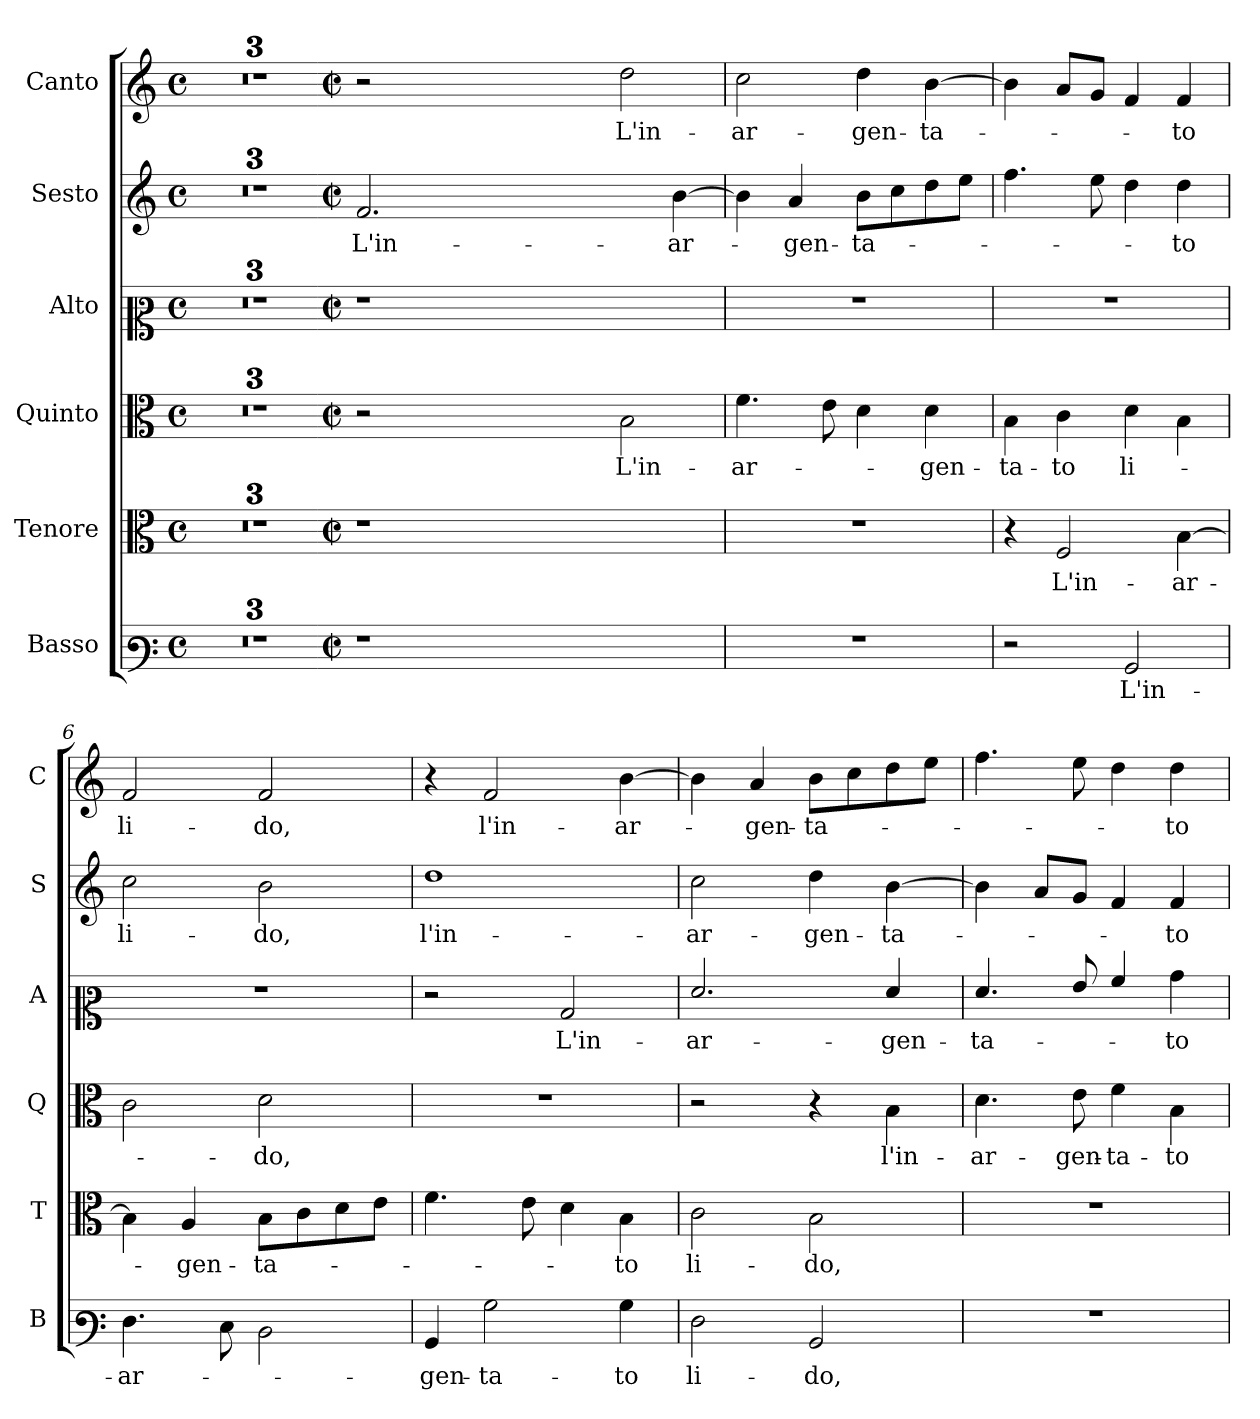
**kern	**text	**kern	**text	**kern	**text	**kern	**text	**kern	**text	**kern	**text
*part6	*part6	*part5	*part5	*part4	*part4	*part3	*part3	*part2	*part2	*part1	*part1
*staff6	*staff6	*staff5	*staff5	*staff4	*staff4	*staff3	*staff3	*staff2	*staff2	*staff1	*staff1
*I"Basso	*	*I"Tenore	*	*I"Quinto	*	*I"Alto	*	*I"Sesto	*	*I"Canto	*
*I'B	*	*I'T	*	*I'Q	*	*I'A	*	*I'S	*	*I'C	*
*clefF3	*	*clefC3	*	*clefC3	*	*clefC2	*	*clefG2	*	*clefG2	*
*k[]	*	*k[]	*	*k[]	*	*k[]	*	*k[]	*	*k[]	*
*C:	*	*C:	*	*C:	*	*C:	*	*C:	*	*C:	*
*M4/4	*	*M4/4	*	*M4/4	*	*M4/4	*	*M4/4	*	*M4/4	*
*met(c)	*	*met(c)	*	*met(c)	*	*met(c)	*	*met(c)	*	*met(c)	*
=1	=1	=1	=1	=1	=1	=1	=1	=1	=1	=1	=1
1ryy	.	1ryy	.	1ryy	.	1ryy	.	1ryy	.	1ryy	.
=2	=2	=2	=2	=2	=2	=2	=2	=2	=2	=2	=2
*k[f#c#g#]	*	*k[f#c#g#]	*	*k[f#c#g#]	*	*k[f#c#g#]	*	*k[f#c#g#]	*	*k[f#c#g#]	*
*A:	*	*A:	*	*A:	*	*A:	*	*A:	*	*A:	*
1ryy	.	1ryy	.	1ryy	.	1ryy	.	1ryy	.	1ryy	.
=3	=3	=3	=3	=3	=3	=3	=3	=3	=3	=3	=3
*clefF4	*	*clefGv2	*	*clefGv2	*	*clefG2	*	*	*	*	*
*k[b-e-]	*	*k[b-e-]	*	*k[b-e-]	*	*k[b-e-]	*	*k[b-e-]	*	*k[b-e-]	*
*B-:	*	*B-:	*	*B-:	*	*B-:	*	*B-:	*	*B-:	*
1ryy	.	1ryy	.	1ryy	.	1ryy	.	1ryy	.	1ryy	.
=3X1-	=3X1-	=3X1-	=3X1-	=3X1-	=3X1-	=3X1-	=3X1-	=3X1-	=3X1-	=3X1-	=3X1-
*M2/2	*	*M2/2	*	*M2/2	*	*M2/2	*	*M2/2	*	*M2/2	*
*met(c|)	*	*met(c|)	*	*met(c|)	*	*met(c|)	*	*met(c|)	*	*met(c|)	*
!	!	!	!	!	!	!	!	!	!LO:LY:b	!	!
1r	.	1r	.	2r	.	1r	.	2.f/	L'in-	2r	.
.	.	.	.	1ryy	.	.	.	.	.	1ryy	.
.	.	.	.	.	.	.	.	1ryy	.	.	.
1ryy	.	1ryy	.	.	.	1ryy	.	.	.	.	.
!	!	!	!	!	!LO:LY:b	!	!	!	!	!	!LO:LY:b
.	.	.	.	2B-\	L'in-	.	.	.	.	2dd\	L'in-
!	!	!	!	!	!	!	!	!	!LO:LY:b	!	!
.	.	.	.	.	.	.	.	[4b-\	-ar-	.	.
=4	=4	=4	=4	=4	=4	=4	=4	=4	=4	=4	=4
!	!	!	!	!	!LO:LY:b	!	!	!	!	!	!LO:LY:b
1r	.	1r	.	4.f\	-ar-	1r	.	4b-\]	.	2cc\	-ar-
!	!	!	!	!	!	!	!	!	!LO:LY:b	!	!
.	.	.	.	.	.	.	.	4a/	-gen-	.	.
.	.	.	.	8e-\	.	.	.	.	.	.	.
!	!	!	!	!	!	!	!	!	!LO:LY:b	!	!LO:LY:b
.	.	.	.	4d\	.	.	.	8b-\L	-ta-	4dd\	-gen-
.	.	.	.	.	.	.	.	8cc\	.	.	.
!	!	!	!	!	!LO:LY:b	!	!	!	!	!	!LO:LY:b
.	.	.	.	4d\	-gen-	.	.	8dd\	.	[4b-\	-ta-
.	.	.	.	.	.	.	.	8ee-\J	.	.	.
=5	=5	=5	=5	=5	=5	=5	=5	=5	=5	=5	=5
!	!	!	!	!	!LO:LY:b	!	!	!	!	!	!
2r	.	4r	.	4B-\	-ta-	1r	.	4.ff\	.	4b-\]	.
!	!	!	!LO:LY:b	!	!LO:LY:b	!	!	!	!	!	!
.	.	2F/	L'in-	4c\	-to	.	.	.	.	8a/L	.
.	.	.	.	.	.	.	.	8ee-\	.	8g/J	.
!	!LO:LY:b	!	!	!	!LO:LY:b	!	!	!	!	!	!
2BB-/	L'in-	.	.	4d\	li-	.	.	4dd\	.	4f/	.
!	!	!	!LO:LY:b	!	!	!	!	!	!LO:LY:b	!	!LO:LY:b
.	.	[4B-\	-ar-	4B-\	.	.	.	4dd\	-to	4f/	-to
=6	=6	=6	=6	=6	=6	=6	=6	=6	=6	=6	=6
!	!LO:LY:b	!	!	!	!	!	!	!	!LO:LY:b	!	!LO:LY:b
4.F\	-ar-	4B-\]	.	2c\	.	1r	.	2cc\	li-	2f/	li-
!	!	!	!LO:LY:b	!	!	!	!	!	!	!	!
.	.	4A/	-gen-	.	.	.	.	.	.	.	.
8E-\	.	.	.	.	.	.	.	.	.	.	.
!	!	!	!LO:LY:b	!	!LO:LY:b	!	!	!	!LO:LY:b	!	!LO:LY:b
2D\	.	8B-\L	-ta-	2d\	-do,	.	.	2b-\	-do,	2f/	-do,
.	.	8c\	.	.	.	.	.	.	.	.	.
.	.	8d\	.	.	.	.	.	.	.	.	.
.	.	8e-\J	.	.	.	.	.	.	.	.	.
=7	=7	=7	=7	=7	=7	=7	=7	=7	=7	=7	=7
!	!LO:LY:b	!	!	!	!	!	!	!	!LO:LY:b	!	!
4BB-/	-gen-	4.f\	.	1r	.	2r	.	1dd	l'in-	4r	.
!	!LO:LY:b	!	!	!	!	!	!	!	!	!	!LO:LY:b
2B-\	-ta-	.	.	.	.	.	.	.	.	2f/	l'in-
.	.	8e-\	.	.	.	.	.	.	.	.	.
!	!	!	!	!	!	!	!LO:LY:b	!	!	!	!
.	.	4d\	.	.	.	2B-/	L'in-	.	.	.	.
!	!LO:LY:b	!	!LO:LY:b	!	!	!	!	!	!	!	!LO:LY:b
4B-\	-to	4B-\	-to	.	.	.	.	.	.	[4b-\	-ar-
!!LO:PB:g=z
=8	=8	=8	=8	=8	=8	=8	=8	=8	=8	=8	=8
!	!LO:LY:b	!	!LO:LY:b	!	!	!	!LO:LY:b	!	!LO:LY:b	!	!
2F\	li-	2c\	li-	2r	.	2.f/	-ar-	2cc\	-ar-	4b-\]	.
!	!	!	!	!	!	!	!	!	!	!	!LO:LY:b
.	.	.	.	.	.	.	.	.	.	4a/	-gen-
!	!LO:LY:b	!	!LO:LY:b	!	!	!	!	!	!LO:LY:b	!	!LO:LY:b
2BB-/	-do,	2B-\	-do,	4r	.	.	.	4dd\	-gen-	8b-\L	-ta-
.	.	.	.	.	.	.	.	.	.	8cc\	.
!	!	!	!	!	!LO:LY:b	!	!LO:LY:b	!	!LO:LY:b	!	!
.	.	.	.	4B-\	l'in-	4f/	-gen-	[4b-\	-ta-	8dd\	.
.	.	.	.	.	.	.	.	.	.	8ee-\J	.
=9	=9	=9	=9	=9	=9	=9	=9	=9	=9	=9	=9
!	!	!	!	!	!LO:LY:b	!	!LO:LY:b	!	!	!	!
1r	.	1r	.	4.d\	-ar-	4.f/	-ta-	4b-\]	.	4.ff\	.
.	.	.	.	.	.	.	.	8a/L	.	.	.
!	!	!	!	!	!LO:LY:b	!	!	!	!	!	!
.	.	.	.	8e-\	-gen-	8g/	.	8g/J	.	8ee-\	.
!	!	!	!	!	!LO:LY:b	!	!	!	!	!	!
.	.	.	.	4f\	-ta-	4a/	.	4f/	.	4dd\	.
!	!	!	!	!	!LO:LY:b	!	!LO:LY:b	!	!LO:LY:b	!	!LO:LY:b
.	.	.	.	4B-\	-to	4b-\	-to	4f/	-to	4dd\	-to
=	=	=	=	=	=	=	=	=	=	=	=
*-	*-	*-	*-	*-	*-	*-	*-	*-	*-	*-	*-
